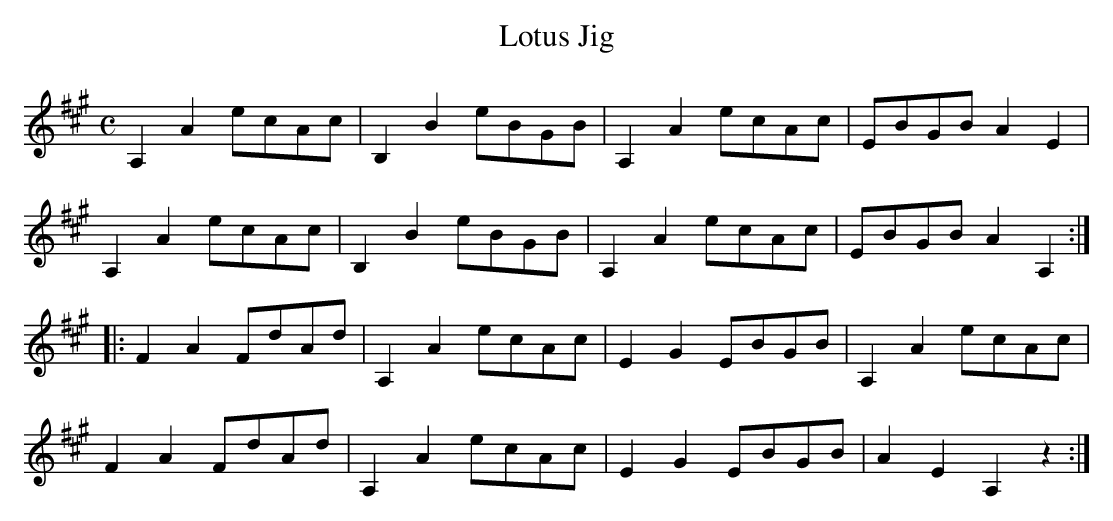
X:1
T:Lotus Jig
M:C
L:1/8
K:A
A,2A2 ecAc|B,2 B2 eBGB|A,2A2 ecAc|EBGB A2E2|
A,2A2 ecAc|B,2B2 eBGB|A,2A2 ecAc|EBGB A2 A,2:|
|:F2A2 FdAd|A,2A2 ecAc|E2G2 EBGB|A,2A2 ecAc|
F2A2 FdAd|A,2A2 ecAc|E2G2 EBGB|A2E2 A,2z2:|]
